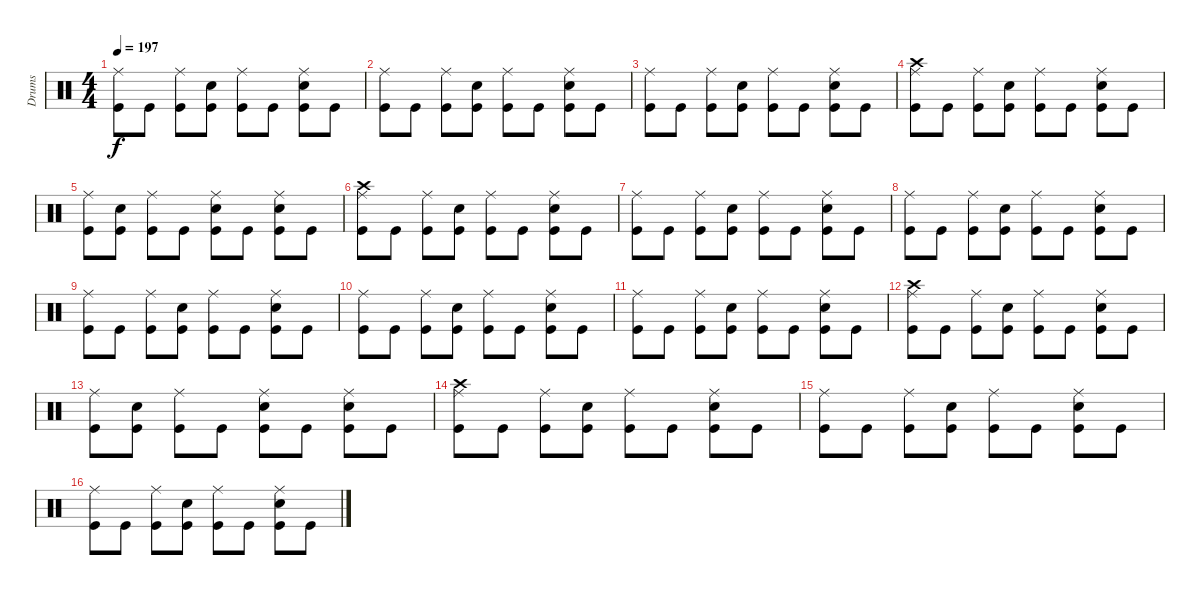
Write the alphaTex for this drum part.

\track ("Drums" "Drums") {instrument percussion}
\staff {score}
\articulation defaults
\ts (4 4)
\tempo 197
\clef neutral
\ks c
("Ride (middle)" "Kick (hit)").8{dy f} "Kick (hit)".8 ("Ride (middle)" "Kick (hit)").8 ("Electric Snare (hit)" "Kick (hit)").8 ("Ride (middle)" "Kick (hit)").8 "Kick (hit)".8 ("Ride (middle)" "Electric Snare (hit)" "Kick (hit)").8 "Kick (hit)".8 |
("Ride (middle)" "Kick (hit)").8 "Kick (hit)".8 ("Ride (middle)" "Kick (hit)").8 ("Electric Snare (hit)" "Kick (hit)").8 ("Ride (middle)" "Kick (hit)").8 "Kick (hit)".8 ("Ride (middle)" "Electric Snare (hit)" "Kick (hit)").8 "Kick (hit)".8 |
("Ride (middle)" "Kick (hit)").8 "Kick (hit)".8 ("Ride (middle)" "Kick (hit)").8 ("Electric Snare (hit)" "Kick (hit)").8 ("Ride (middle)" "Kick (hit)").8 "Kick (hit)".8 ("Ride (middle)" "Electric Snare (hit)" "Kick (hit)").8 "Kick (hit)".8 |
("Crash high (hit)" "Ride (middle)" "Kick (hit)").8 "Kick (hit)".8 ("Ride (middle)" "Kick (hit)").8 ("Electric Snare (hit)" "Kick (hit)").8 ("Ride (middle)" "Kick (hit)").8 "Kick (hit)".8 ("Ride (middle)" "Electric Snare (hit)" "Kick (hit)").8 "Kick (hit)".8 |
("Ride (middle)" "Kick (hit)").8 ("Electric Snare (hit)" "Kick (hit)").8 ("Ride (middle)" "Kick (hit)").8 "Kick (hit)".8 ("Ride (middle)" "Electric Snare (hit)" "Kick (hit)").8 "Kick (hit)".8 ("Ride (middle)" "Electric Snare (hit)" "Kick (hit)").8 "Kick (hit)".8 |
("Crash high (hit)" "Ride (middle)" "Kick (hit)").8 "Kick (hit)".8 ("Ride (middle)" "Kick (hit)").8 ("Electric Snare (hit)" "Kick (hit)").8 ("Ride (middle)" "Kick (hit)").8 "Kick (hit)".8 ("Ride (middle)" "Electric Snare (hit)" "Kick (hit)").8 "Kick (hit)".8 |
("Ride (middle)" "Kick (hit)").8 "Kick (hit)".8 ("Ride (middle)" "Kick (hit)").8 ("Electric Snare (hit)" "Kick (hit)").8 ("Ride (middle)" "Kick (hit)").8 "Kick (hit)".8 ("Ride (middle)" "Electric Snare (hit)" "Kick (hit)").8 "Kick (hit)".8 |
("Ride (middle)" "Kick (hit)").8 "Kick (hit)".8 ("Ride (middle)" "Kick (hit)").8 ("Electric Snare (hit)" "Kick (hit)").8 ("Ride (middle)" "Kick (hit)").8 "Kick (hit)".8 ("Ride (middle)" "Electric Snare (hit)" "Kick (hit)").8 "Kick (hit)".8 |
("Ride (middle)" "Kick (hit)").8 "Kick (hit)".8 ("Ride (middle)" "Kick (hit)").8 ("Electric Snare (hit)" "Kick (hit)").8 ("Ride (middle)" "Kick (hit)").8 "Kick (hit)".8 ("Ride (middle)" "Electric Snare (hit)" "Kick (hit)").8 "Kick (hit)".8 |
("Ride (middle)" "Kick (hit)").8 "Kick (hit)".8 ("Ride (middle)" "Kick (hit)").8 ("Electric Snare (hit)" "Kick (hit)").8 ("Ride (middle)" "Kick (hit)").8 "Kick (hit)".8 ("Ride (middle)" "Electric Snare (hit)" "Kick (hit)").8 "Kick (hit)".8 |
("Ride (middle)" "Kick (hit)").8 "Kick (hit)".8 ("Ride (middle)" "Kick (hit)").8 ("Electric Snare (hit)" "Kick (hit)").8 ("Ride (middle)" "Kick (hit)").8 "Kick (hit)".8 ("Ride (middle)" "Electric Snare (hit)" "Kick (hit)").8 "Kick (hit)".8 |
("Crash high (hit)" "Ride (middle)" "Kick (hit)").8 "Kick (hit)".8 ("Ride (middle)" "Kick (hit)").8 ("Electric Snare (hit)" "Kick (hit)").8 ("Ride (middle)" "Kick (hit)").8 "Kick (hit)".8 ("Ride (middle)" "Electric Snare (hit)" "Kick (hit)").8 "Kick (hit)".8 |
("Ride (middle)" "Kick (hit)").8 ("Electric Snare (hit)" "Kick (hit)").8 ("Ride (middle)" "Kick (hit)").8 "Kick (hit)".8 ("Ride (middle)" "Electric Snare (hit)" "Kick (hit)").8 "Kick (hit)".8 ("Ride (middle)" "Electric Snare (hit)" "Kick (hit)").8 "Kick (hit)".8 |
("Crash high (hit)" "Ride (middle)" "Kick (hit)").8 "Kick (hit)".8 ("Ride (middle)" "Kick (hit)").8 ("Electric Snare (hit)" "Kick (hit)").8 ("Ride (middle)" "Kick (hit)").8 "Kick (hit)".8 ("Ride (middle)" "Electric Snare (hit)" "Kick (hit)").8 "Kick (hit)".8 |
("Ride (middle)" "Kick (hit)").8 "Kick (hit)".8 ("Ride (middle)" "Kick (hit)").8 ("Electric Snare (hit)" "Kick (hit)").8 ("Ride (middle)" "Kick (hit)").8 "Kick (hit)".8 ("Ride (middle)" "Electric Snare (hit)" "Kick (hit)").8 "Kick (hit)".8 |
("Ride (middle)" "Kick (hit)").8 "Kick (hit)".8 ("Ride (middle)" "Kick (hit)").8 ("Electric Snare (hit)" "Kick (hit)").8 ("Ride (middle)" "Kick (hit)").8 "Kick (hit)".8 ("Ride (middle)" "Electric Snare (hit)" "Kick (hit)").8 "Kick (hit)".8
